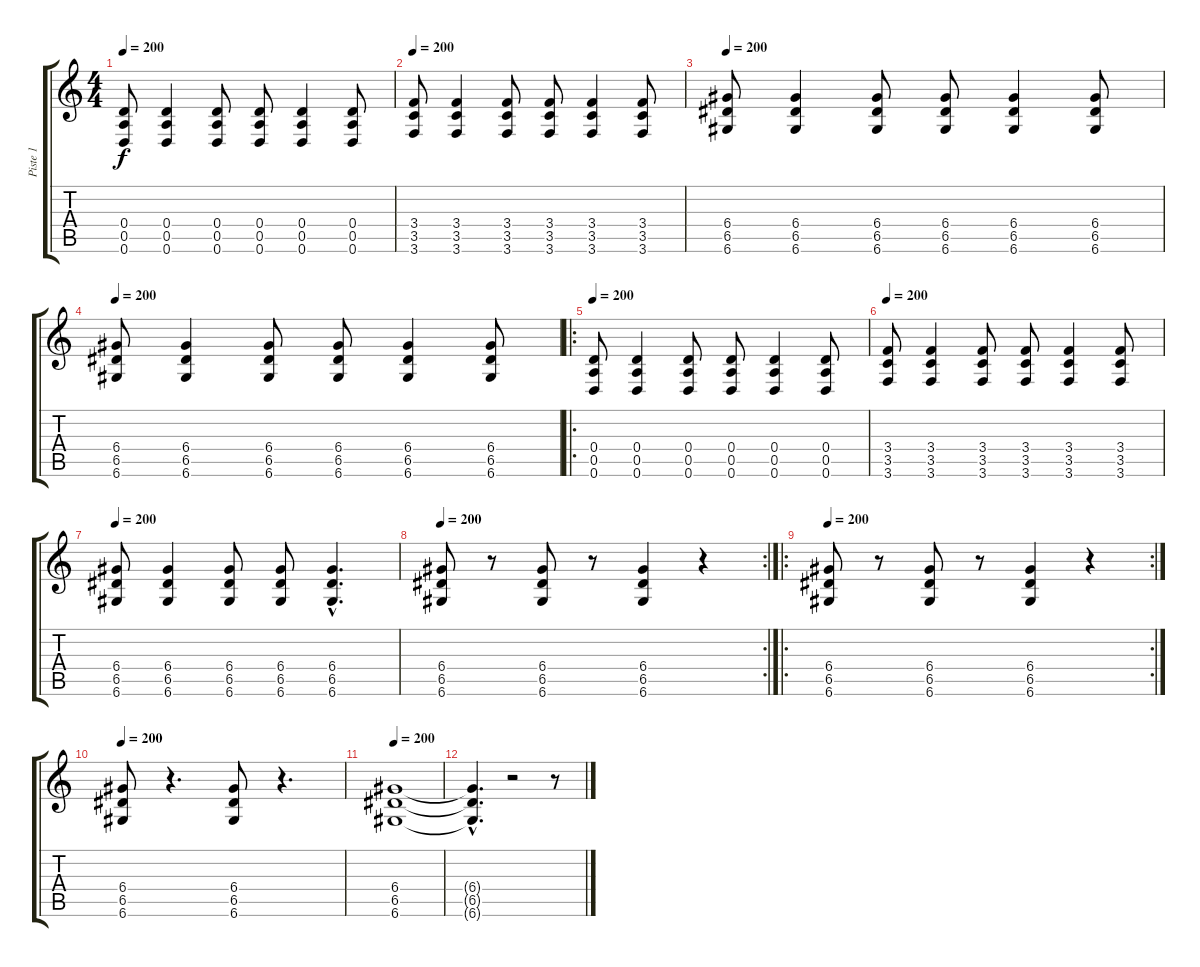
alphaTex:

\track ("Piste 1" "Piste 1") {instrument distortionguitar}
\staff {score tabs}
\tuning (E4 B3 G3 D3 A2 D2) {hide}
\ts (4 4)
\tempo 200
\clef g2
\ks c
(0.4 0.5 0.6).8{dy f} (0.4 0.5 0.6).4 (0.4 0.5 0.6).8 (0.4 0.5 0.6).8 (0.4 0.5 0.6).4 (0.4 0.5 0.6).8 |
\tempo 200
(3.4 3.5 3.6).8 (3.4 3.5 3.6).4 (3.4 3.5 3.6).8 (3.4 3.5 3.6).8 (3.4 3.5 3.6).4 (3.4 3.5 3.6).8 |
\tempo 200
(6.4 6.5 6.6).8 (6.4 6.5 6.6).4 (6.4 6.5 6.6).8 (6.4 6.5 6.6).8 (6.4 6.5 6.6).4 (6.4 6.5 6.6).8 |
\tempo 200
(6.4 6.5 6.6).8 (6.4 6.5 6.6).4 (6.4 6.5 6.6).8 (6.4 6.5 6.6).8 (6.4 6.5 6.6).4 (6.4 6.5 6.6).8 |
\ro
\tempo 200
(0.4 0.5 0.6).8 (0.4 0.5 0.6).4 (0.4 0.5 0.6).8 (0.4 0.5 0.6).8 (0.4 0.5 0.6).4 (0.4 0.5 0.6).8 |
\tempo 200
(3.4 3.5 3.6).8 (3.4 3.5 3.6).4 (3.4 3.5 3.6).8 (3.4 3.5 3.6).8 (3.4 3.5 3.6).4 (3.4 3.5 3.6).8 |
\tempo 200
(6.4 6.5 6.6).8 (6.4 6.5 6.6).4 (6.4 6.5 6.6).8 (6.4 6.5 6.6).8 (6.4{hac} 6.5{hac} 6.6{hac}).4{d} |
\rc 2
\tempo 200
(6.4 6.5 6.6).8 r.8 (6.4 6.5 6.6).8 r.8 (6.4 6.5 6.6).4 r.4 |
\ro
\rc 2
\tempo 200
(6.4 6.5 6.6).8 r.8 (6.4 6.5 6.6).8 r.8 (6.4 6.5 6.6).4 r.4 |
\tempo 200
(6.4 6.5 6.6).8 r.4{d} (6.4 6.5 6.6).8 r.4{d} |
\tempo 200
(6.4 6.5 6.6).1 |
(6.4{hac t} 6.5{hac t} 6.6{hac t}).4{d} r.2 r.8
